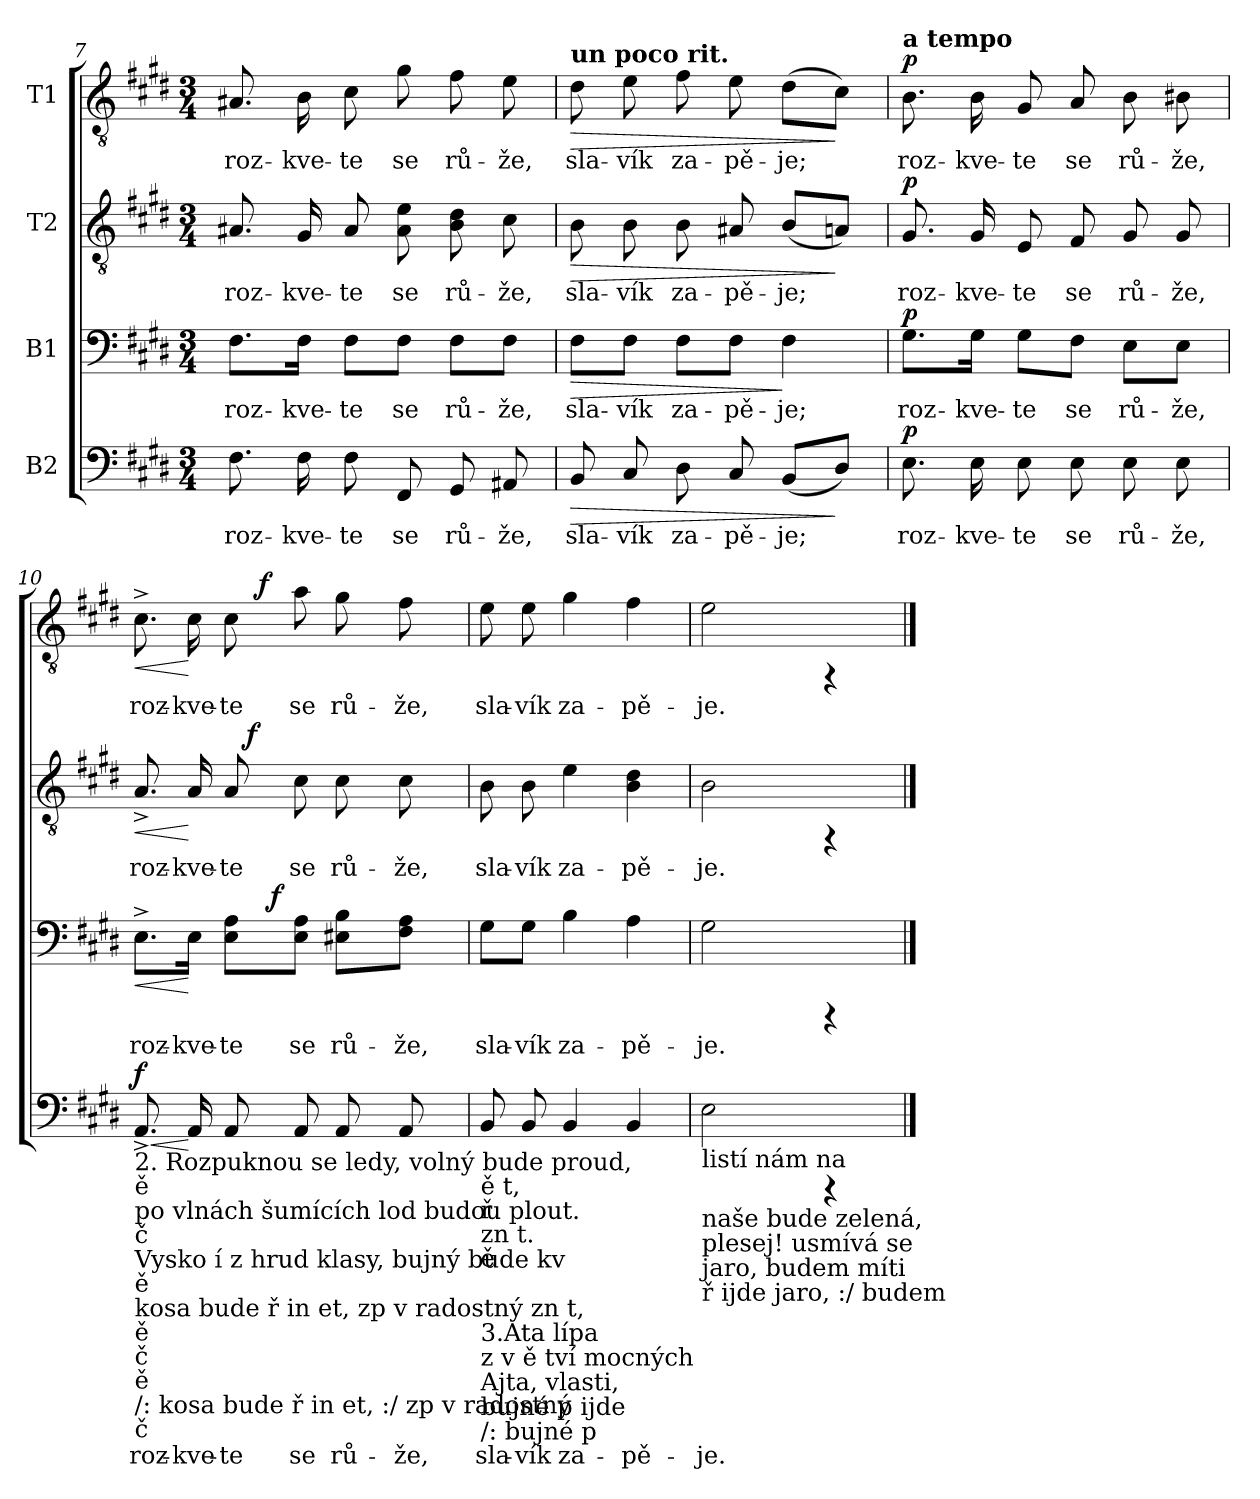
**kern	**text	**dynam	**kern	**text	**dynam	**kern	**text	**dynam	**kern	**text	**dynam
*part4	*part4	*part4	*part3	*part3	*part3	*part2	*part2	*part2	*part1	*part1	*part1
*staff4	*staff4	*staff4	*staff3	*staff3	*staff3	*staff2	*staff2	*staff2	*staff1	*staff1	*staff1
*I"B2	*	*	*I"B1	*	*	*I"T2	*	*	*I"T1	*	*
*clefF4	*	*	*clefF4	*	*	*clefGv2	*	*	*clefGv2	*	*
*k[f#c#g#d#]	*	*	*k[f#c#g#d#]	*	*	*k[f#c#g#d#]	*	*	*k[f#c#g#d#]	*	*
*E:	*	*	*E:	*	*	*E:	*	*	*E:	*	*
*M3/4	*	*	*M3/4	*	*	*M3/4	*	*	*M3/4	*	*
=7	=7	=7	=7	=7	=7	=7	=7	=7	=7	=7	=7
!	!LO:LY:a:rj	!	!	!LO:LY:b:rj	!	!	!LO:LY:a:rj	!	!	!LO:LY:b:rj	!
8.F#\	roz-	.	8.F#\L	roz-	.	8.A#X/	roz-	.	8.A#X/	roz-	.
!	!LO:LY:a:rj	!	!	!LO:LY:b:rj	!	!	!LO:LY:a:rj	!	!	!LO:LY:b:rj	!
16F#\	-kve-	.	16F#\Jk	-kve-	.	16G#/	-kve-	.	16B\	-kve-	.
!	!LO:LY:a:rj	!	!	!LO:LY:b:rj	!	!	!LO:LY:a:rj	!	!	!LO:LY:b:rj	!
8F#\	-te	.	8F#\L	-te	.	8A#/	-te	.	8c#\	-te	.
!	!LO:LY:a:rj	!	!	!LO:LY:b:rj	!	!	!LO:LY:a:rj	!	!	!LO:LY:b:rj	!
8FF#/	se	.	8F#\J	se	.	8e\ 8A#\	se	.	8g#\	se	.
!	!LO:LY:a:rj	!	!	!LO:LY:b:rj	!	!	!LO:LY:a:rj	!	!	!LO:LY:b:rj	!
8GG#/	rů-	.	8F#\L	rů-	.	8d#\ 8B\	rů-	.	8f#\	rů-	.
!	!LO:LY:a:rj	!	!	!LO:LY:b:rj	!	!	!LO:LY:a:rj	!	!	!LO:LY:b:rj	!
8AA#X/	-že,	.	8F#\J	-že,	.	8c#\	-že,	.	8e\	-že,	.
=8	=8	=8	=8	=8	=8	=8	=8	=8	=8	=8	=8
!	!	!	!	!	!	!	!	!	!LO:TX:a:B:t=un poco rit.	!	!
!	!LO:LY:a:rj	!LO:HP:b	!	!LO:LY:b:rj	!LO:HP:b	!	!LO:LY:a:rj	!LO:HP:b	!	!LO:LY:b:rj	!LO:HP:b
8BB/	sla-	>	8F#\L	sla-	>	8B\	sla-	>	8d#\	sla-	>
!	!LO:LY:a:rj	!	!	!LO:LY:b:rj	!	!	!LO:LY:a:rj	!	!	!LO:LY:b:rj	!
8C#/	-vík	.	8F#\J	-vík	.	8B\	-vík	.	8e\	-vík	.
!	!LO:LY:a:rj	!	!	!LO:LY:b:rj	!	!	!LO:LY:a:rj	!	!	!LO:LY:b:rj	!
8D#\	za-	.	8F#\L	za-	.	8B\	za-	.	8f#\	za-	.
!	!LO:LY:a:rj	!	!	!LO:LY:b:rj	!	!	!LO:LY:a:rj	!	!	!LO:LY:b:rj	!
8C#/	-pě-	.	8F#\J	-pě-	.	8A#X/	-pě-	.	8e\	-pě-	.
!	!LO:LY:a:rj	!	!	!LO:LY:b:rj	!	!	!LO:LY:a:rj	!	!	!LO:LY:b:rj	!
(<8BB/L	-je;	.	4F#\	-je;	]	(<8B/L	-je;	.	(>8d#\L	-je;	.
!	!LO:LY:a:rj	!	!	!	!	!	!LO:LY:a:rj	!	!	!LO:LY:b:rj	!
8D#/J)	.	]	.	.	.	8An/J)	.	]	8c#\J)	.	]
!!LO:LB:g=z
=9	=9	=9	=9	=9	=9	=9	=9	=9	=9	=9	=9
!	!	!	!	!	!	!	!	!	!LO:TX:a:B:t=a tempo	!	!
!	!LO:LY:a:rj	!LO:DY:b	!	!LO:LY:b:rj	!LO:DY:a	!	!LO:LY:a:rj	!LO:DY:b	!	!LO:LY:b:rj	!LO:DY:a
8.E\	roz-	p	8.G#\L	roz-	p	8.G#/	roz-	p	8.B\	roz-	p
!	!LO:LY:a:rj	!	!	!LO:LY:b:rj	!	!	!LO:LY:a:rj	!	!	!LO:LY:b:rj	!
16E\	-kve-	.	16G#\Jk	-kve-	.	16G#/	-kve-	.	16B\	-kve-	.
!	!LO:LY:a:rj	!	!	!LO:LY:b:rj	!	!	!LO:LY:a:rj	!	!	!LO:LY:b:rj	!
8E\	-te	.	8G#\L	-te	.	8E/	-te	.	8G#/	-te	.
!	!LO:LY:a:rj	!	!	!LO:LY:b:rj	!	!	!LO:LY:a:rj	!	!	!LO:LY:b:rj	!
8E\	se	.	8F#\J	se	.	8F#/	se	.	8A/	se	.
!	!LO:LY:a:rj	!	!	!LO:LY:b:rj	!	!	!LO:LY:a:rj	!	!	!LO:LY:b:rj	!
8E\	rů-	.	8E\L	rů-	.	8G#/	rů-	.	8B\	rů-	.
!	!LO:LY:a:rj	!	!	!LO:LY:b:rj	!	!	!LO:LY:a:rj	!	!	!LO:LY:b:rj	!
8E\	-že,	.	8E\J	-že,	.	8G#/	-že,	.	8B#X\	-že,	.
=10	=10	=10	=10	=10	=10	=10	=10	=10	=10	=10	=10
!LO:TX:b:t=2. Rozpuknou se ledy, volný bude proud,	!	!	!	!	!	!	!	!	!	!	!
!LO:TX:b:t=ě	!	!	!	!	!	!	!	!	!	!	!
!LO:TX:b:t=po vlnách šumících lod budou plout.	!	!	!	!	!	!	!	!	!	!	!
!LO:TX:b:t=č	!	!	!	!	!	!	!	!	!	!	!
!LO:TX:b:t=Vysko í z hrud klasy, bujný bude kv	!	!	!	!	!	!	!	!	!	!	!
!LO:TX:b:t=ě	!	!	!	!	!	!	!	!	!	!	!
!LO:TX:b:t=kosa bude ř in et, zp v radostný zn t,	!	!	!	!	!	!	!	!	!	!	!
!LO:TX:b:t=ě	!	!	!	!	!	!	!	!	!	!	!
!LO:TX:b:t=č	!	!	!	!	!	!	!	!	!	!	!
!LO:TX:b:t=ě	!	!	!	!	!	!	!	!	!	!	!
!LO:TX:b:t=/&colon; kosa bude ř in et, &colon;/ zp v radostný	!	!	!	!	!	!	!	!	!	!	!
!LO:TX:b:t=č	!	!	!	!	!	!	!	!	!	!	!
!	!LO:LY:a:rj	!LO:HP:b	!	!LO:LY:b:rj	!LO:HP:b	!	!LO:LY:a:rj	!LO:HP:b	!	!LO:LY:b:rj	!LO:HP:b
!	!	!LO:DY:n=1:b	!	!	!	!	!	!	!	!	!
*	*	*	*^	*	*	*^	*	*	*^	*	*
8.AA^</	roz-	< f	8.E^>\L	4ryy	roz-	<	8.A^</	4ryy	roz-	<	8.c#^>\	4ryy	roz-	<
!	!LO:LY:a:rj	!	!	!	!LO:LY:b:rj	!	!	!	!LO:LY:a:rj	!	!	!	!LO:LY:b:rj	!
16AA/	-kve-	[	16E\Jk	.	-kve-	[	16A/	.	-kve-	[	16c#\	.	-kve-	[
!	!LO:LY:a:rj	!	!	!	!LO:LY:b:rj	!	!	!	!LO:LY:a:rj	!	!	!	!LO:LY:b:rj	!
8AA/	-te	.	8A\ 8E\L	16ryy	-te	.	8A/	32.ryy	-te	.	8c#\	16ryy	-te	.
!	!	!	!	!	!	!	!	!	!	!LO:DY:b	!	!	!	!
.	.	.	.	.	.	.	.	4ryy	.	f	.	.	.	.
!	!	!	!	!	!	!	!	!	!	!	!	!	!	!LO:DY:a
.	.	.	.	64ryy	.	.	.	.	.	.	.	4..ryy	.	f
!	!	!	!	!	!	!LO:DY:a	!	!	!	!	!	!	!	!
.	.	.	.	4ryy	.	f	.	.	.	.	.	.	.	.
!	!LO:LY:a:rj	!	!	!	!LO:LY:b:rj	!	!	!	!LO:LY:a:rj	!	!	!	!LO:LY:b:rj	!
8AA/	se	.	8A\ 8E\J	.	se	.	8c#\	.	se	.	8a\	.	se	.
!	!LO:LY:a:rj	!	!	!	!LO:LY:b:rj	!	!	!	!LO:LY:a:rj	!	!	!	!LO:LY:b:rj	!
8AA/	rů-	.	8B\ 8E#X\L	.	rů-	.	8c#\	.	rů-	.	8g#\	.	rů-	.
.	.	.	.	.	.	.	.	8ryy	.	.	.	.	.	.
.	.	.	.	8ryy	.	.	.	.	.	.	.	.	.	.
!	!LO:LY:a:rj	!	!	!	!LO:LY:b:rj	!	!	!	!LO:LY:a:rj	!	!	!	!LO:LY:b:rj	!
8AA/	-že,	.	8A\ 8F#\J	.	-že,	.	8c#\	.	-že,	.	8f#\	.	-že,	.
.	.	.	.	.	.	.	.	16ryy	.	.	.	.	.	.
.	.	.	.	32.ryy	.	.	.	.	.	.	.	.	.	.
.	.	.	.	.	.	.	.	64ryy	.	.	.	.	.	.
=11	=11	=11	=11	=11	=11	=11	=11	=11	=11	=11	=11	=11	=11	=11
!LO:TX:b:t=3.Ata lípa	!	!	!	!	!	!	!	!	!	!	!	!	!	!
!LO:TX:b:t=z v ě tví mocných	!	!	!	!	!	!	!	!	!	!	!	!	!	!
!LO:TX:b:t=Ajta, vlasti,	!	!	!	!	!	!	!	!	!	!	!	!	!	!
!LO:TX:b:t=ě t,	!	!	!	!	!	!	!	!	!	!	!	!	!	!
!LO:TX:b:t=bujné p ijde	!	!	!	!	!	!	!	!	!	!	!	!	!	!
!LO:TX:b:t=ř	!	!	!	!	!	!	!	!	!	!	!	!	!	!
!LO:TX:b:t=/&colon; bujné p	!	!	!	!	!	!	!	!	!	!	!	!	!	!
!LO:TX:b:t=zn t.	!	!	!	!	!	!	!	!	!	!	!	!	!	!
!LO:TX:b:t=ě	!	!	!	!	!	!	!	!	!	!	!	!	!	!
!	!LO:LY:a:rj	!	!	!	!LO:LY:b:rj	!	!	!	!LO:LY:a:rj	!	!	!	!LO:LY:b:rj	!
*	*	*	*v	*v	*	*	*	*	*	*	*v	*v	*	*
*	*	*	*	*	*	*v	*v	*	*	*	*	*
8BB/	sla-	.	8G#\L	sla-	.	8B\	sla-	.	8e\	sla-	.
!	!LO:LY:a:rj	!	!	!LO:LY:b:rj	!	!	!LO:LY:a:rj	!	!	!LO:LY:b:rj	!
8BB/	-vík	.	8G#\J	-vík	.	8B\	-vík	.	8e\	-vík	.
!	!LO:LY:a:rj	!	!	!LO:LY:b:rj	!	!	!LO:LY:a:rj	!	!	!LO:LY:b:rj	!
4BB/	za-	.	4B\	za-	.	4e\	za-	.	4g#\	za-	.
!	!LO:LY:a:rj	!	!	!LO:LY:b:rj	!	!	!LO:LY:a:rj	!	!	!LO:LY:b:rj	!
4BB/	-pě-	.	4A\	-pě-	.	4d#\ 4B\	-pě-	.	4f#\	-pě-	.
=12	=12	=12	=12	=12	=12	=12	=12	=12	=12	=12	=12
!LO:TX:b:t=naše bude zelená,	!	!	!	!	!	!	!	!	!	!	!
!LO:TX:b:t=listí nám na	!	!	!	!	!	!	!	!	!	!	!
!LO:TX:b:t=plesej! usmívá se	!	!	!	!	!	!	!	!	!	!	!
!LO:TX:b:t=jaro, budem míti	!	!	!	!	!	!	!	!	!	!	!
!LO:TX:b:t=ř ijde jaro, &colon;/ budem	!	!	!	!	!	!	!	!	!	!	!
!	!LO:LY:a:rj	!	!	!LO:LY:b:rj	!	!	!LO:LY:a:rj	!	!	!LO:LY:b:rj	!
2E\	-je.	.	2G#\	-je.	.	2B\	-je.	.	2e\	-je.	.
4rCCC	.	.	4rCCC	.	.	4rFF	.	.	4rFF	.	.
==	==	==	==	==	==	==	==	==	==	==	==
*-	*-	*-	*-	*-	*-	*-	*-	*-	*-	*-	*-
